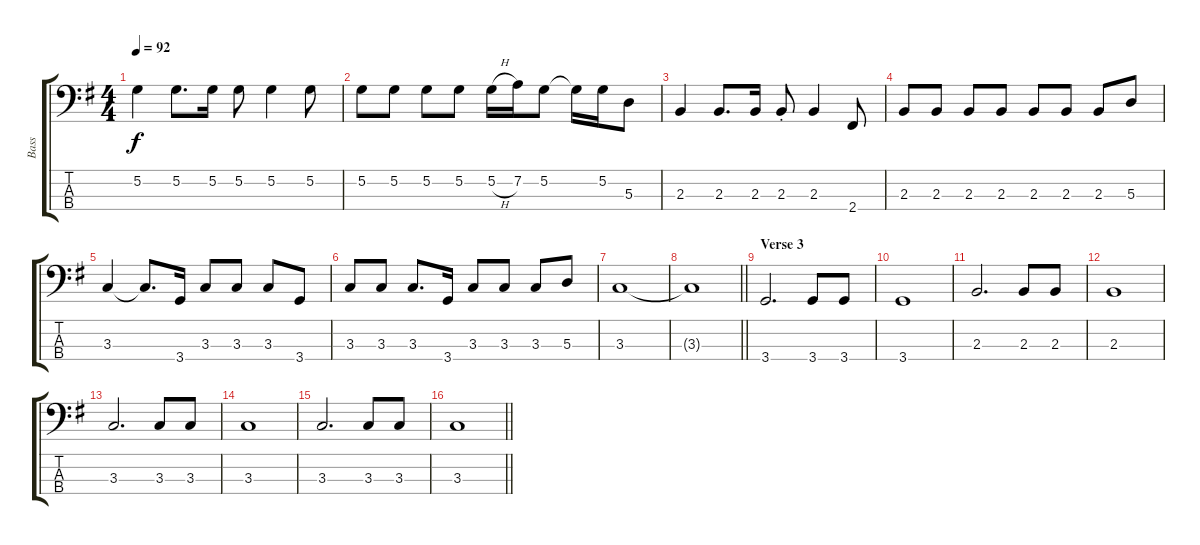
\track ("Bass" "Bass") {instrument electricbassfinger}
\staff {score tabs}
\tuning (G2 D2 A1 E1) {hide}
\ts (4 4)
\tempo 92
\clef f4
\ks g
5.2.4{dy f} 5.2.8{d} 5.2.16 5.2.8 5.2.4 5.2.8 |
5.2.8 5.2.8 5.2.8 5.2.8 5.2{h}.16 7.2.16 5.2.8 5.2{t}.16 5.2.16 5.3.8 |
2.3.4 2.3.8{d} 2.3.16 2.3{st}.8 2.3.4 2.4.8 |
2.3.8 2.3.8 2.3.8 2.3.8 2.3.8 2.3.8 2.3.8 5.3.8 |
3.3.4 3.3{t}.8{d} 3.4.16 3.3.8 3.3.8 3.3.8 3.4.8 |
3.3.8 3.3.8 3.3.8{d} 3.4.16 3.3.8 3.3.8 3.3.8 5.3.8 |
3.3.1 |
\barLineRight lightlight
3.3{t}.1 |
\section ("" "Verse 3")
3.4.2{d} 3.4.8 3.4.8 |
3.4.1 |
2.3.2{d} 2.3.8 2.3.8 |
2.3.1 |
3.3.2{d} 3.3.8 3.3.8 |
3.3.1 |
3.3.2{d} 3.3.8 3.3.8 |
\barLineRight lightlight
3.3.1
